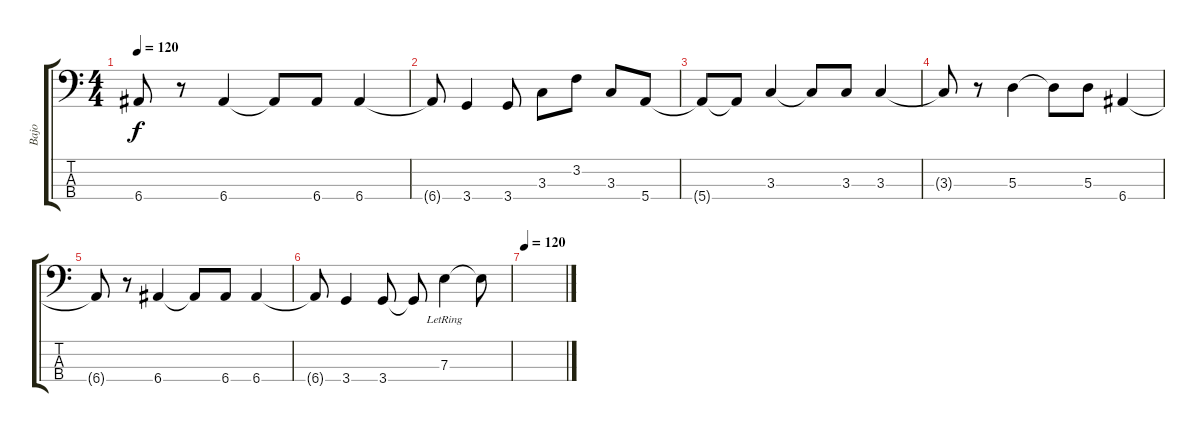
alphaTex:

\track ("Bajo" "Bajo") {instrument acousticbass}
\staff {score tabs}
\tuning (G2 D2 A1 E1) {hide}
\ts (4 4)
\tempo 120
\clef f4
\ks c
6.4{t}.8{dy f} r.8 6.4.4 6.4{t}.8 6.4.8 6.4.4 |
6.4{t}.8 3.4.4 3.4.8 3.3.8 3.2.8 3.3.8 5.4.8 |
5.4{t}.8 5.4{t}.8 3.3.4 3.3{t}.8 3.3.8 3.3.4 |
3.3{t}.8 r.8 5.3.4 5.3{t}.8 5.3.8 6.4.4 |
6.4{t}.8 r.8 6.4.4 6.4{t}.8 6.4.8 6.4.4 |
6.4{t}.8 3.4.4 3.4.8 3.4{t}.8 7.3{lr}.4 7.3{t}.8 |
\tempo 120
